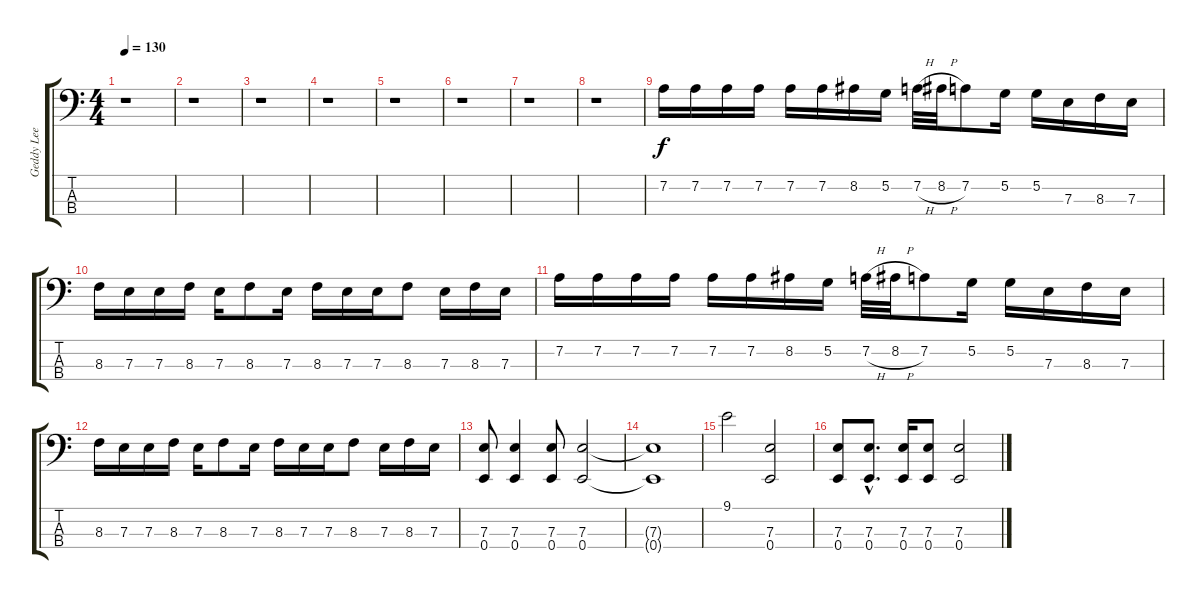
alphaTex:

\track ("Geddy Lee" "Geddy Lee") {instrument electricbasspick}
\staff {score tabs}
\tuning (G2 D2 A1 E1) {hide}
\ts (4 4)
\tempo 130
\clef f4
\ks c
r.1{dy f instrument electricbasspick} |
r.1 |
r.1 |
r.1 |
r.1 |
r.1 |
r.1 |
r.1 |
7.2.16 7.2.16 7.2.16 7.2.16 7.2.16 7.2.16 8.2.16 5.2.16 7.2{h}.32 8.2{h}.32 7.2.8 5.2.16 5.2.16 7.3.16 8.3.16 7.3.16 |
8.3.16 7.3.16 7.3.16 8.3.16 7.3.16 8.3.8 7.3.16 8.3.16 7.3.16 7.3.16 8.3.8 7.3.16 8.3.16 7.3.16 |
7.2.16 7.2.16 7.2.16 7.2.16 7.2.16 7.2.16 8.2.16 5.2.16 7.2{h}.32 8.2{h}.32 7.2.8 5.2.16 5.2.16 7.3.16 8.3.16 7.3.16 |
8.3.16 7.3.16 7.3.16 8.3.16 7.3.16 8.3.8 7.3.16 8.3.16 7.3.16 7.3.16 8.3.8 7.3.16 8.3.16 7.3.16 |
(7.3 0.4).8 (7.3 0.4).4 (7.3 0.4).8 (7.3 0.4).2 |
(7.3{t} 0.4{t}).1 |
9.1.2 (7.3 0.4).2 |
(7.3 0.4).8 (7.3{hac} 0.4{hac}).8{d} (7.3 0.4).16 (7.3 0.4).8 (7.3 0.4).2
